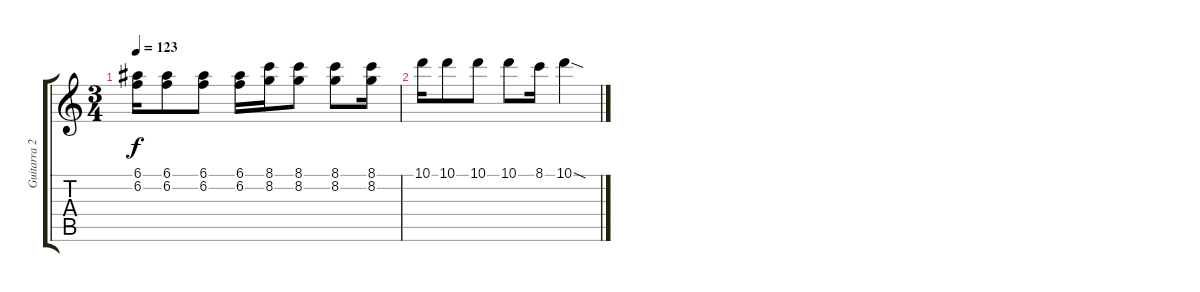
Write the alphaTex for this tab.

\track ("Guitarra 2" "Guitarra 2") {instrument overdrivenguitar}
\staff {score tabs}
\tuning (E4 B3 G3 D3 A2 E2) {hide}
\ts (3 4)
\tempo 123
\clef g2
\ks c
(6.1 6.2).16{dy f} (6.1 6.2).8 (6.1 6.2).8 (6.1 6.2).16 (8.1 8.2).16 (8.1 8.2).8 (8.1 8.2).8 (8.1 8.2).16 |
10.1.16 10.1.8 10.1.8 10.1.8 8.1.16 10.1{sod}.4
